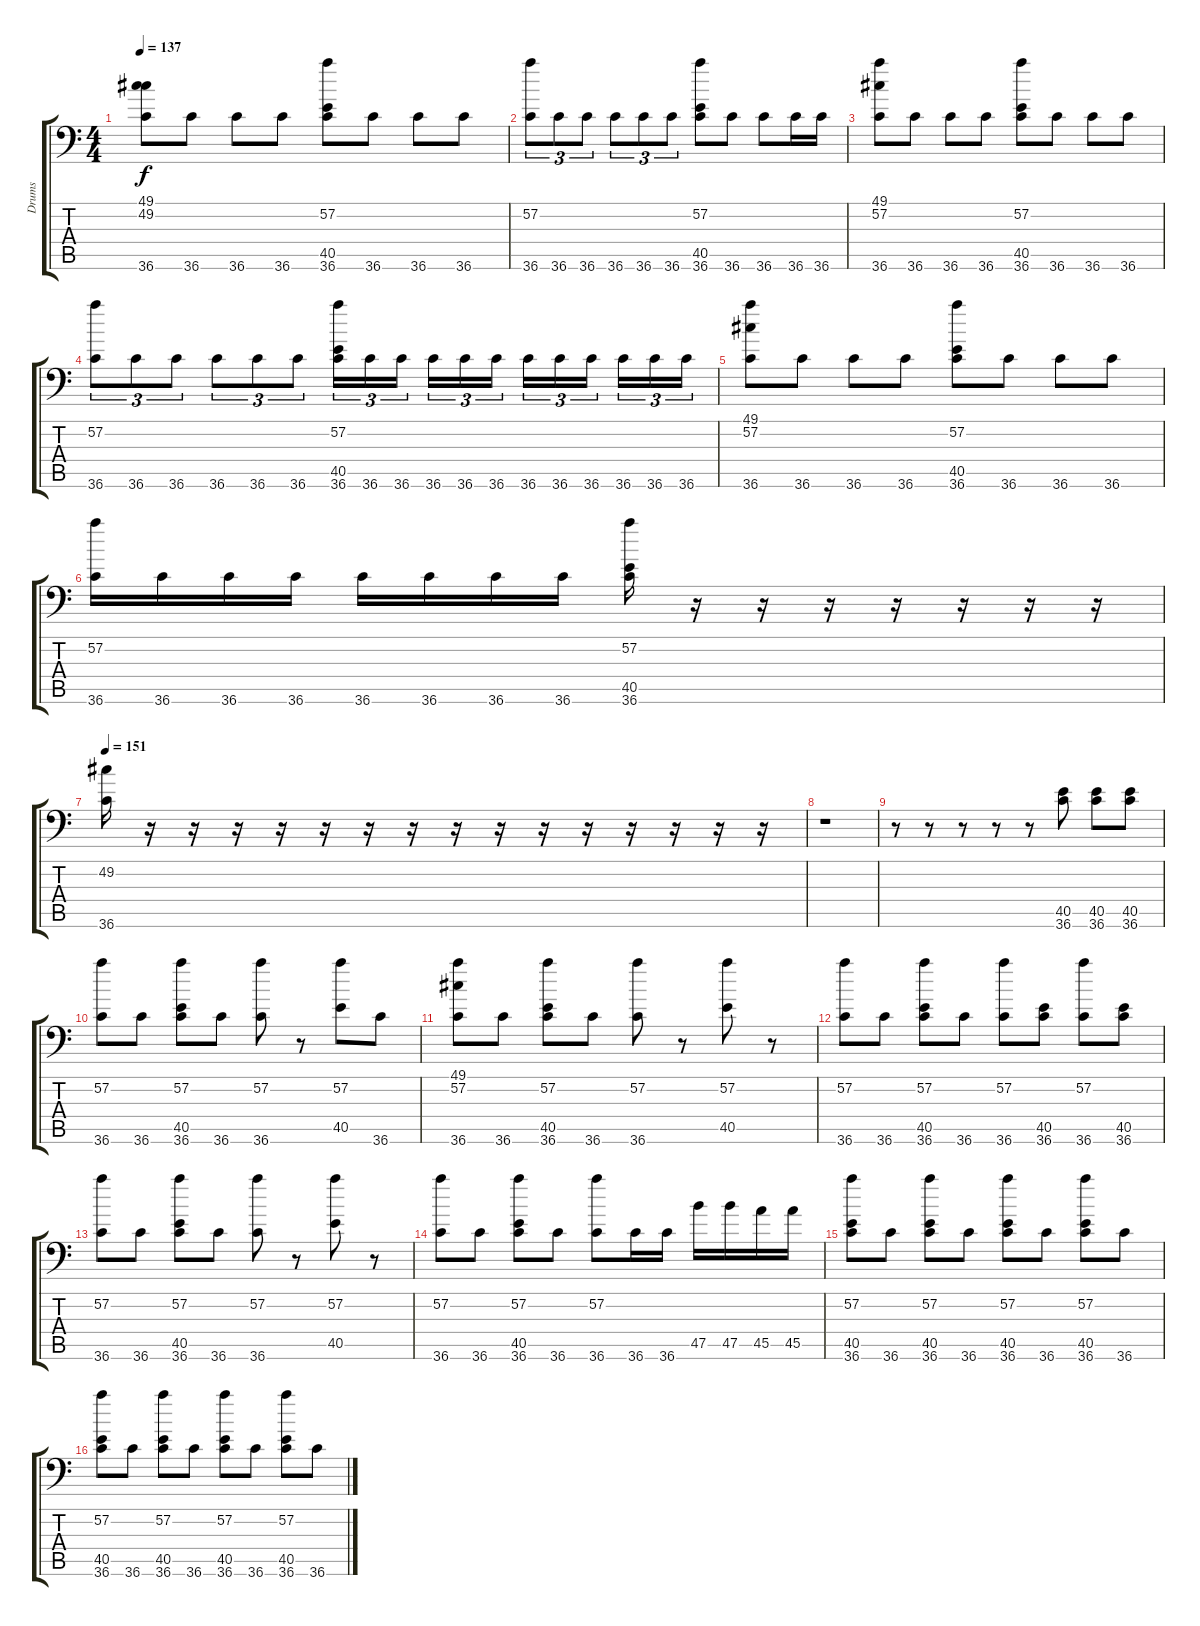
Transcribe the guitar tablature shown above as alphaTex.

\track ("Drums" "Drums") {instrument acousticgrandpiano}
\staff {score tabs}
\tuning (C-1 C-1 C-1 C-1 C-1 C-1) {hide}
\ts (4 4)
\tempo 137
\clef f4
\ks c
(49.1 49.2 36.6).8{dy f} 36.6.8 36.6.8 36.6.8 (57.2 40.5 36.6).8 36.6.8 36.6.8 36.6.8 |
(57.2 36.6).8{tu (3 2)} 36.6.8{tu (3 2)} 36.6.8{tu (3 2)} 36.6.8{tu (3 2)} 36.6.8{tu (3 2)} 36.6.8{tu (3 2)} (57.2 40.5 36.6).8 36.6.8 36.6.8 36.6.16 36.6.16 |
(49.1 57.2 36.6).8 36.6.8 36.6.8 36.6.8 (57.2 40.5 36.6).8 36.6.8 36.6.8 36.6.8 |
(57.2 36.6).8{tu (3 2)} 36.6.8{tu (3 2)} 36.6.8{tu (3 2)} 36.6.8{tu (3 2)} 36.6.8{tu (3 2)} 36.6.8{tu (3 2)} (57.2 40.5 36.6).16{tu (3 2)} 36.6.16{tu (3 2)} 36.6.16{tu (3 2)} 36.6.16{tu (3 2)} 36.6.16{tu (3 2)} 36.6.16{tu (3 2)} 36.6.16{tu (3 2)} 36.6.16{tu (3 2)} 36.6.16{tu (3 2)} 36.6.16{tu (3 2)} 36.6.16{tu (3 2)} 36.6.16{tu (3 2)} |
(49.1 57.2 36.6).8 36.6.8 36.6.8 36.6.8 (57.2 40.5 36.6).8 36.6.8 36.6.8 36.6.8 |
(57.2 36.6).16 36.6.16 36.6.16 36.6.16 36.6.16 36.6.16 36.6.16 36.6.16 (57.2 40.5 36.6).16 r.16 r.16 r.16 r.16 r.16 r.16 r.16 |
\tempo 151
(49.2 36.6).16 r.16 r.16 r.16 r.16 r.16 r.16 r.16 r.16 r.16 r.16 r.16 r.16 r.16 r.16 r.16 |
r.1 |
r.8 r.8 r.8 r.8 r.8 (40.5 36.6).8 (40.5 36.6).8 (40.5 36.6).8 |
(57.2 36.6).8 36.6.8 (57.2 40.5 36.6).8 36.6.8 (57.2 36.6).8 r.8 (57.2 40.5).8 36.6.8 |
(49.1 57.2 36.6).8 36.6.8 (57.2 40.5 36.6).8 36.6.8 (57.2 36.6).8 r.8 (57.2 40.5).8 r.8 |
(57.2 36.6).8 36.6.8 (57.2 40.5 36.6).8 36.6.8 (57.2 36.6).8 (40.5 36.6).8 (57.2 36.6).8 (40.5 36.6).8 |
(57.2 36.6).8 36.6.8 (57.2 40.5 36.6).8 36.6.8 (57.2 36.6).8 r.8 (57.2 40.5).8 r.8 |
(57.2 36.6).8 36.6.8 (57.2 40.5 36.6).8 36.6.8 (57.2 36.6).8 36.6.16 36.6.16 47.5.16 47.5.16 45.5.16 45.5.16 |
(57.2 40.5 36.6).8 36.6.8 (57.2 40.5 36.6).8 36.6.8 (57.2 40.5 36.6).8 36.6.8 (57.2 40.5 36.6).8 36.6.8 |
(57.2 40.5 36.6).8 36.6.8 (57.2 40.5 36.6).8 36.6.8 (57.2 40.5 36.6).8 36.6.8 (57.2 40.5 36.6).8 36.6.8
